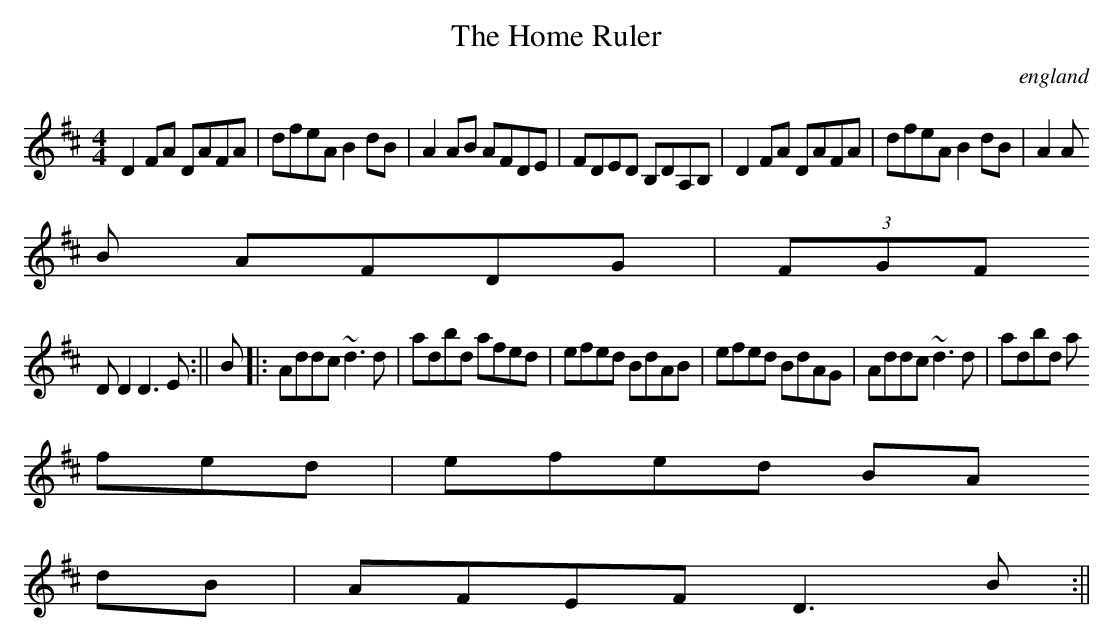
X:1
T:The Home Ruler
O:england
M:4/4
L:1/8
K:D
D2 FA DAFA|dfeA B2 dB|A2 AB AFDE|FDED B,DA,B,|D2 FA DAFA|dfeA B2 dB|A2 A
B AFDG|(3FGF
D D2 D3 E:||B|:Addc ~d3d|adbd afed|efed BdAB|efed BdAG|Addc ~d3 d|adbd a
fed|efed BA
dB|AFEF D3 B:||
